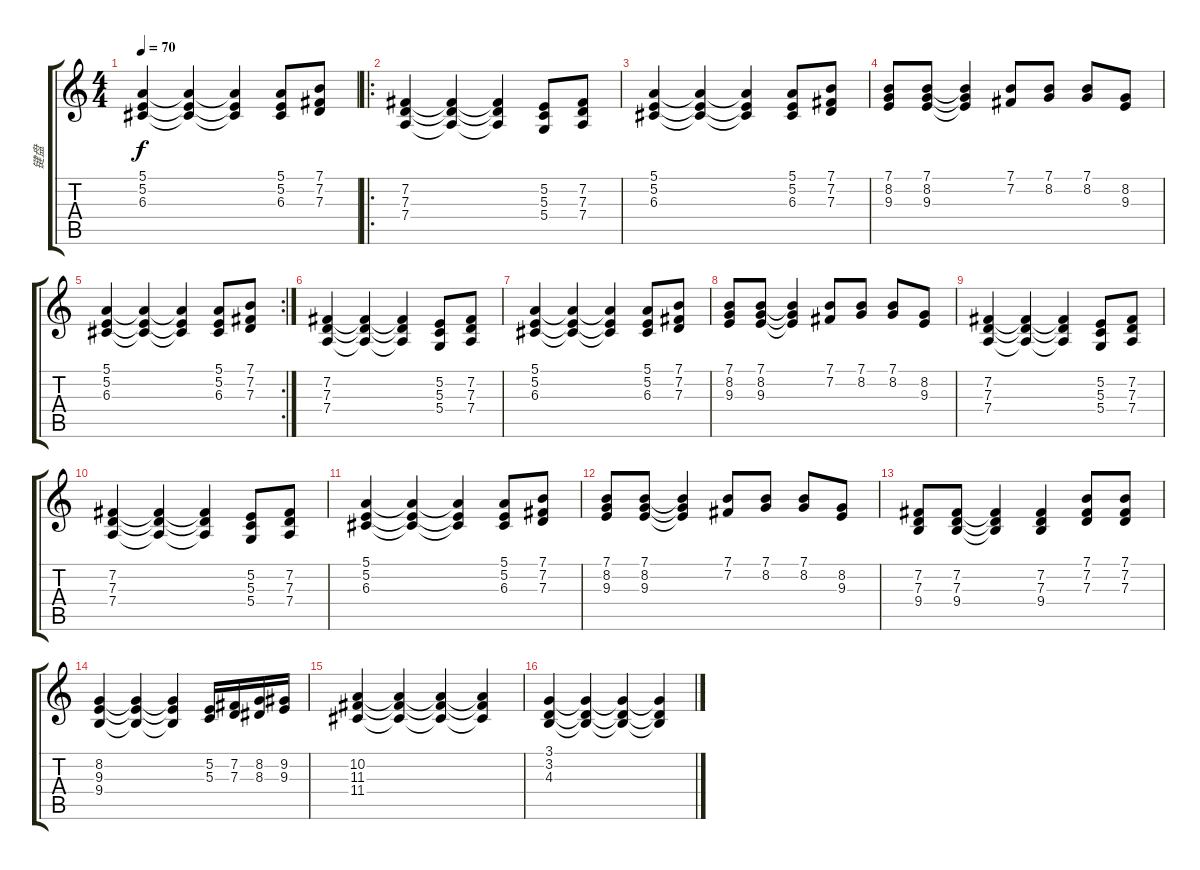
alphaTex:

\track ("键盘" "键盘") {instrument stringensemble1}
\staff {score tabs}
\tuning (E4 B3 G3 D3 A2 E2) {hide}
\ts (4 4)
\tempo 70
\clef g2
\ks c
(5.1 5.2 6.3).4{dy f} (5.1{t} 5.2{t} 6.3{t}).4 (5.1{t} 5.2{t} 6.3{t}).4 (5.1 5.2 6.3).8 (7.1 7.2 7.3).8 |
\ro
(7.2 7.3 7.4).4 (7.2{t} 7.3{t} 7.4{t}).4 (7.2{t} 7.3{t} 7.4{t}).4 (5.2 5.3 5.4).8 (7.2 7.3 7.4).8 |
(5.1 5.2 6.3).4 (5.1{t} 5.2{t} 6.3{t}).4 (5.1{t} 5.2{t} 6.3{t}).4 (5.1 5.2 6.3).8 (7.1 7.2 7.3).8 |
(7.1 8.2 9.3).8 (7.1 8.2 9.3).8 (7.1{t} 8.2{t} 9.3{t}).4 (7.1 7.2).8 (7.1 8.2).8 (7.1 8.2).8 (8.2 9.3).8 |
\rc 2
(5.1 5.2 6.3).4 (5.1{t} 5.2{t} 6.3{t}).4 (5.1{t} 5.2{t} 6.3{t}).4 (5.1 5.2 6.3).8 (7.1 7.2 7.3).8 |
(7.2 7.3 7.4).4 (7.2{t} 7.3{t} 7.4{t}).4 (7.2{t} 7.3{t} 7.4{t}).4 (5.2 5.3 5.4).8 (7.2 7.3 7.4).8 |
(5.1 5.2 6.3).4 (5.1{t} 5.2{t} 6.3{t}).4 (5.1{t} 5.2{t} 6.3{t}).4 (5.1 5.2 6.3).8 (7.1 7.2 7.3).8 |
(7.1 8.2 9.3).8 (7.1 8.2 9.3).8 (7.1{t} 8.2{t} 9.3{t}).4 (7.1 7.2).8 (7.1 8.2).8 (7.1 8.2).8 (8.2 9.3).8 |
(7.2 7.3 7.4).4 (7.2{t} 7.3{t} 7.4{t}).4 (7.2{t} 7.3{t} 7.4{t}).4 (5.2 5.3 5.4).8 (7.2 7.3 7.4).8 |
(7.2 7.3 7.4).4 (7.2{t} 7.3{t} 7.4{t}).4 (7.2{t} 7.3{t} 7.4{t}).4 (5.2 5.3 5.4).8 (7.2 7.3 7.4).8 |
(5.1 5.2 6.3).4 (5.1{t} 5.2{t} 6.3{t}).4 (5.1{t} 5.2{t} 6.3{t}).4 (5.1 5.2 6.3).8 (7.1 7.2 7.3).8 |
(7.1 8.2 9.3).8 (7.1 8.2 9.3).8 (7.1{t} 8.2{t} 9.3{t}).4 (7.1 7.2).8 (7.1 8.2).8 (7.1 8.2).8 (8.2 9.3).8 |
(7.2 7.3 9.4).8 (7.2 7.3 9.4).8 (7.2{t} 7.3{t} 9.4{t}).4 (7.2 7.3 9.4).4 (7.1 7.2 7.3).8 (7.1 7.2 7.3).8 |
(8.2 9.3 9.4).4 (8.2{t} 9.3{t} 9.4{t}).4 (8.2{t} 9.3{t} 9.4{t}).4 (5.2 5.3).16 (7.2 7.3).16 (8.2 8.3).16 (9.2 9.3).16 |
(10.2 11.3 11.4).4 (10.2{t} 11.3{t} 11.4{t}).4 (10.2{t} 11.3{t} 11.4{t}).4 (10.2{t} 11.3{t} 11.4{t}).4 |
(3.1 3.2 4.3).4 (3.1{t} 3.2{t} 4.3{t}).4 (3.1{t} 3.2{t} 4.3{t}).4 (3.1{t} 3.2{t} 4.3{t}).4
